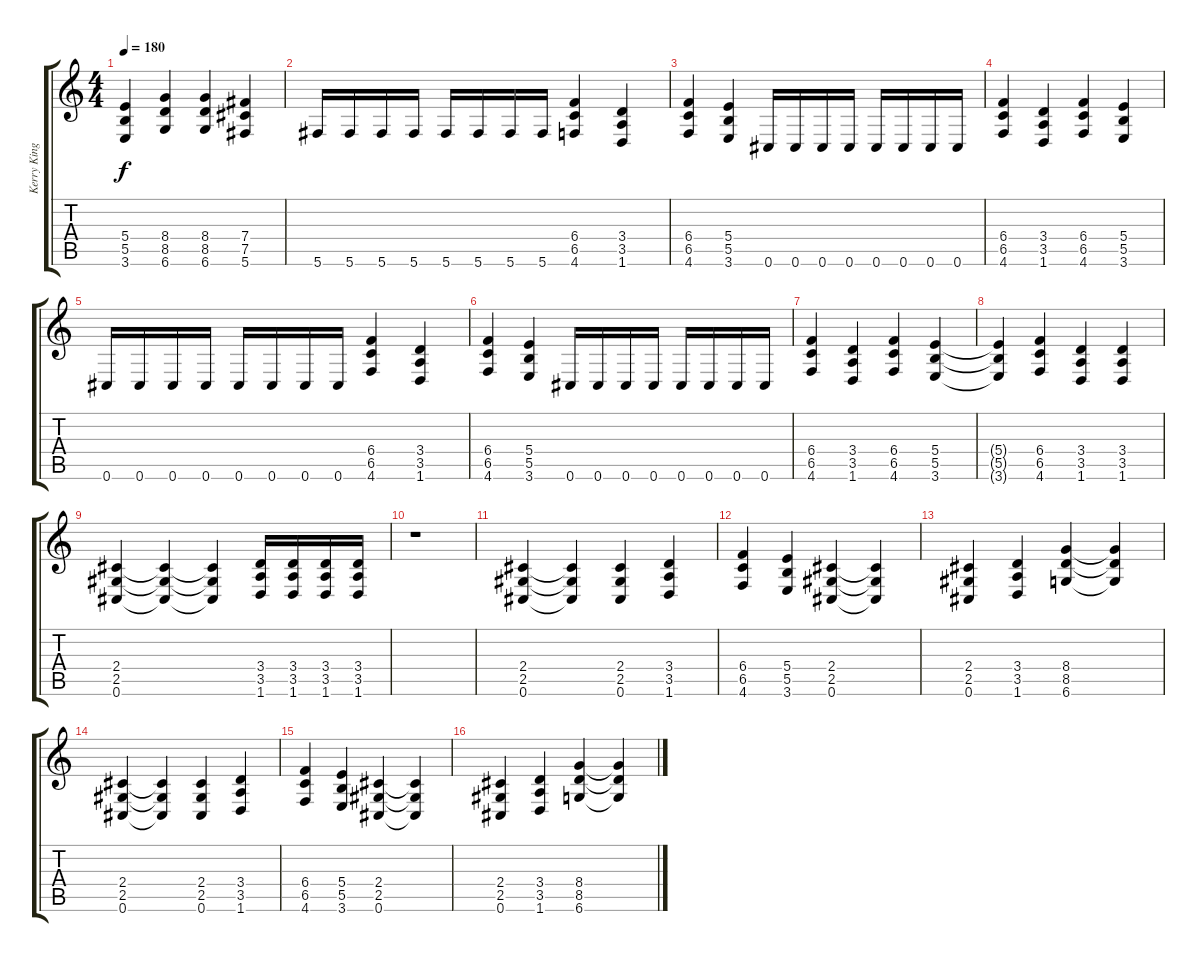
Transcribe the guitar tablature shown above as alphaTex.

\track ("Kerry King" "Kerry King") {instrument distortionguitar}
\staff {score tabs}
\tuning (Db4 Ab3 E3 B2 Gb2 Db2) {hide}
\ts (4 4)
\tempo 180
\clef g2
\ks c
(5.4 5.5 3.6).4{dy f} (8.4 8.5 6.6).4 (8.4 8.5 6.6).4 (7.4 7.5 5.6).4 |
5.6.16 5.6.16 5.6.16 5.6.16 5.6.16 5.6.16 5.6.16 5.6.16 (6.4 6.5 4.6).4 (3.4 3.5 1.6).4 |
(6.4 6.5 4.6).4 (5.4 5.5 3.6).4 0.6.16 0.6.16 0.6.16 0.6.16 0.6.16 0.6.16 0.6.16 0.6.16 |
(6.4 6.5 4.6).4 (3.4 3.5 1.6).4 (6.4 6.5 4.6).4 (5.4 5.5 3.6).4 |
0.6.16 0.6.16 0.6.16 0.6.16 0.6.16 0.6.16 0.6.16 0.6.16 (6.4 6.5 4.6).4 (3.4 3.5 1.6).4 |
(6.4 6.5 4.6).4 (5.4 5.5 3.6).4 0.6.16 0.6.16 0.6.16 0.6.16 0.6.16 0.6.16 0.6.16 0.6.16 |
(6.4 6.5 4.6).4 (3.4 3.5 1.6).4 (6.4 6.5 4.6).4 (5.4 5.5 3.6).4 |
(5.4{t} 5.5{t} 3.6{t}).4 (6.4 6.5 4.6).4 (3.4 3.5 1.6).4 (3.4 3.5 1.6).4 |
(2.4 2.5 0.6).4 (2.4{t} 2.5{t} 0.6{t}).4 (2.4{t} 2.5{t} 0.6{t}).4 (3.4 3.5 1.6).16 (3.4 3.5 1.6).16 (3.4 3.5 1.6).16 (3.4 3.5 1.6).16 |
r.1 |
(2.4 2.5 0.6).4 (2.4{t} 2.5{t} 0.6{t}).4 (2.4 2.5 0.6).4 (3.4 3.5 1.6).4 |
(6.4 6.5 4.6).4 (5.4 5.5 3.6).4 (2.4 2.5 0.6).4 (2.4{t} 2.5{t} 0.6{t}).4 |
(2.4 2.5 0.6).4 (3.4 3.5 1.6).4 (8.4 8.5 6.6).4 (8.4{t} 8.5{t} 6.6{t}).4 |
(2.4 2.5 0.6).4 (2.4{t} 2.5{t} 0.6{t}).4 (2.4 2.5 0.6).4 (3.4 3.5 1.6).4 |
(6.4 6.5 4.6).4 (5.4 5.5 3.6).4 (2.4 2.5 0.6).4 (2.4{t} 2.5{t} 0.6{t}).4 |
(2.4 2.5 0.6).4 (3.4 3.5 1.6).4 (8.4 8.5 6.6).4 (8.4{t} 8.5{t} 6.6{t}).4
